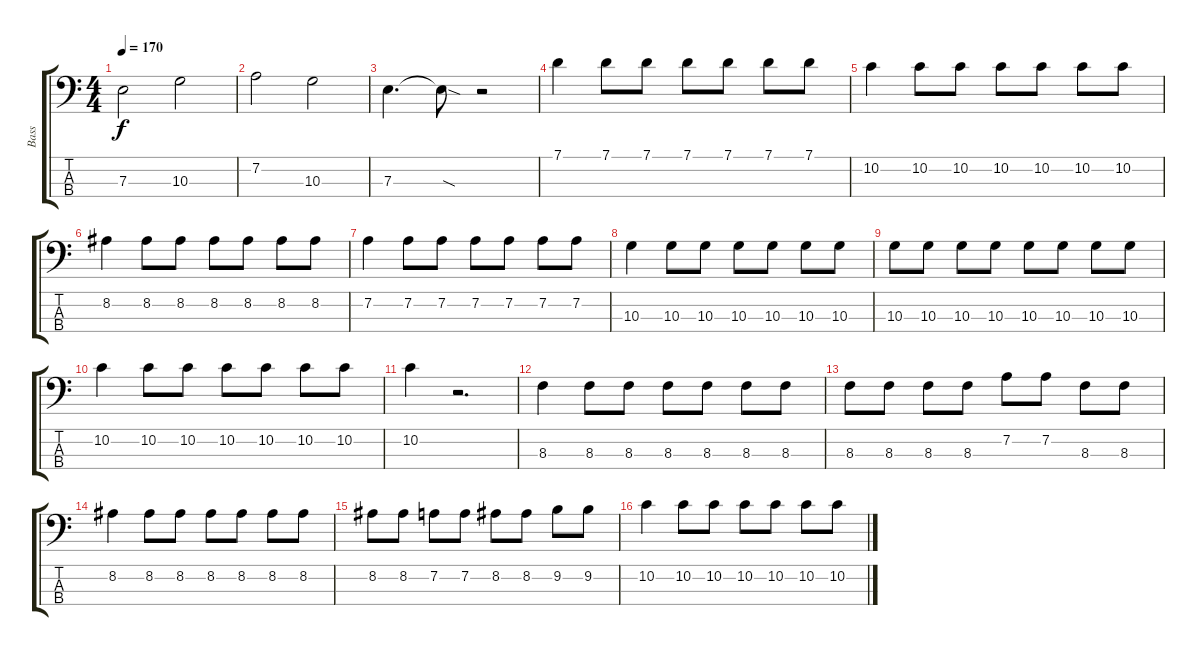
\track ("Bass" "Bass") {instrument electricbassfinger}
\staff {score tabs}
\tuning (G2 D2 A1 E1) {hide}
\ts (4 4)
\tempo 170
\clef f4
\ks c
7.3.2{dy f} 10.3.2 |
7.2.2 10.3.2 |
7.3.4{d} 7.3{sod t}.8 r.2 |
7.1.4 7.1.8 7.1.8 7.1.8 7.1.8 7.1.8 7.1.8 |
10.2.4 10.2.8 10.2.8 10.2.8 10.2.8 10.2.8 10.2.8 |
8.2.4 8.2.8 8.2.8 8.2.8 8.2.8 8.2.8 8.2.8 |
7.2.4 7.2.8 7.2.8 7.2.8 7.2.8 7.2.8 7.2.8 |
10.3.4 10.3.8 10.3.8 10.3.8 10.3.8 10.3.8 10.3.8 |
10.3.8 10.3.8 10.3.8 10.3.8 10.3.8 10.3.8 10.3.8 10.3.8 |
10.2.4 10.2.8 10.2.8 10.2.8 10.2.8 10.2.8 10.2.8 |
10.2.4 r.2{d} |
8.3.4 8.3.8 8.3.8 8.3.8 8.3.8 8.3.8 8.3.8 |
8.3.8 8.3.8 8.3.8 8.3.8 7.2.8 7.2.8 8.3.8 8.3.8 |
8.2.4 8.2.8 8.2.8 8.2.8 8.2.8 8.2.8 8.2.8 |
8.2.8 8.2.8 7.2.8 7.2.8 8.2.8 8.2.8 9.2.8 9.2.8 |
10.2.4 10.2.8 10.2.8 10.2.8 10.2.8 10.2.8 10.2.8
